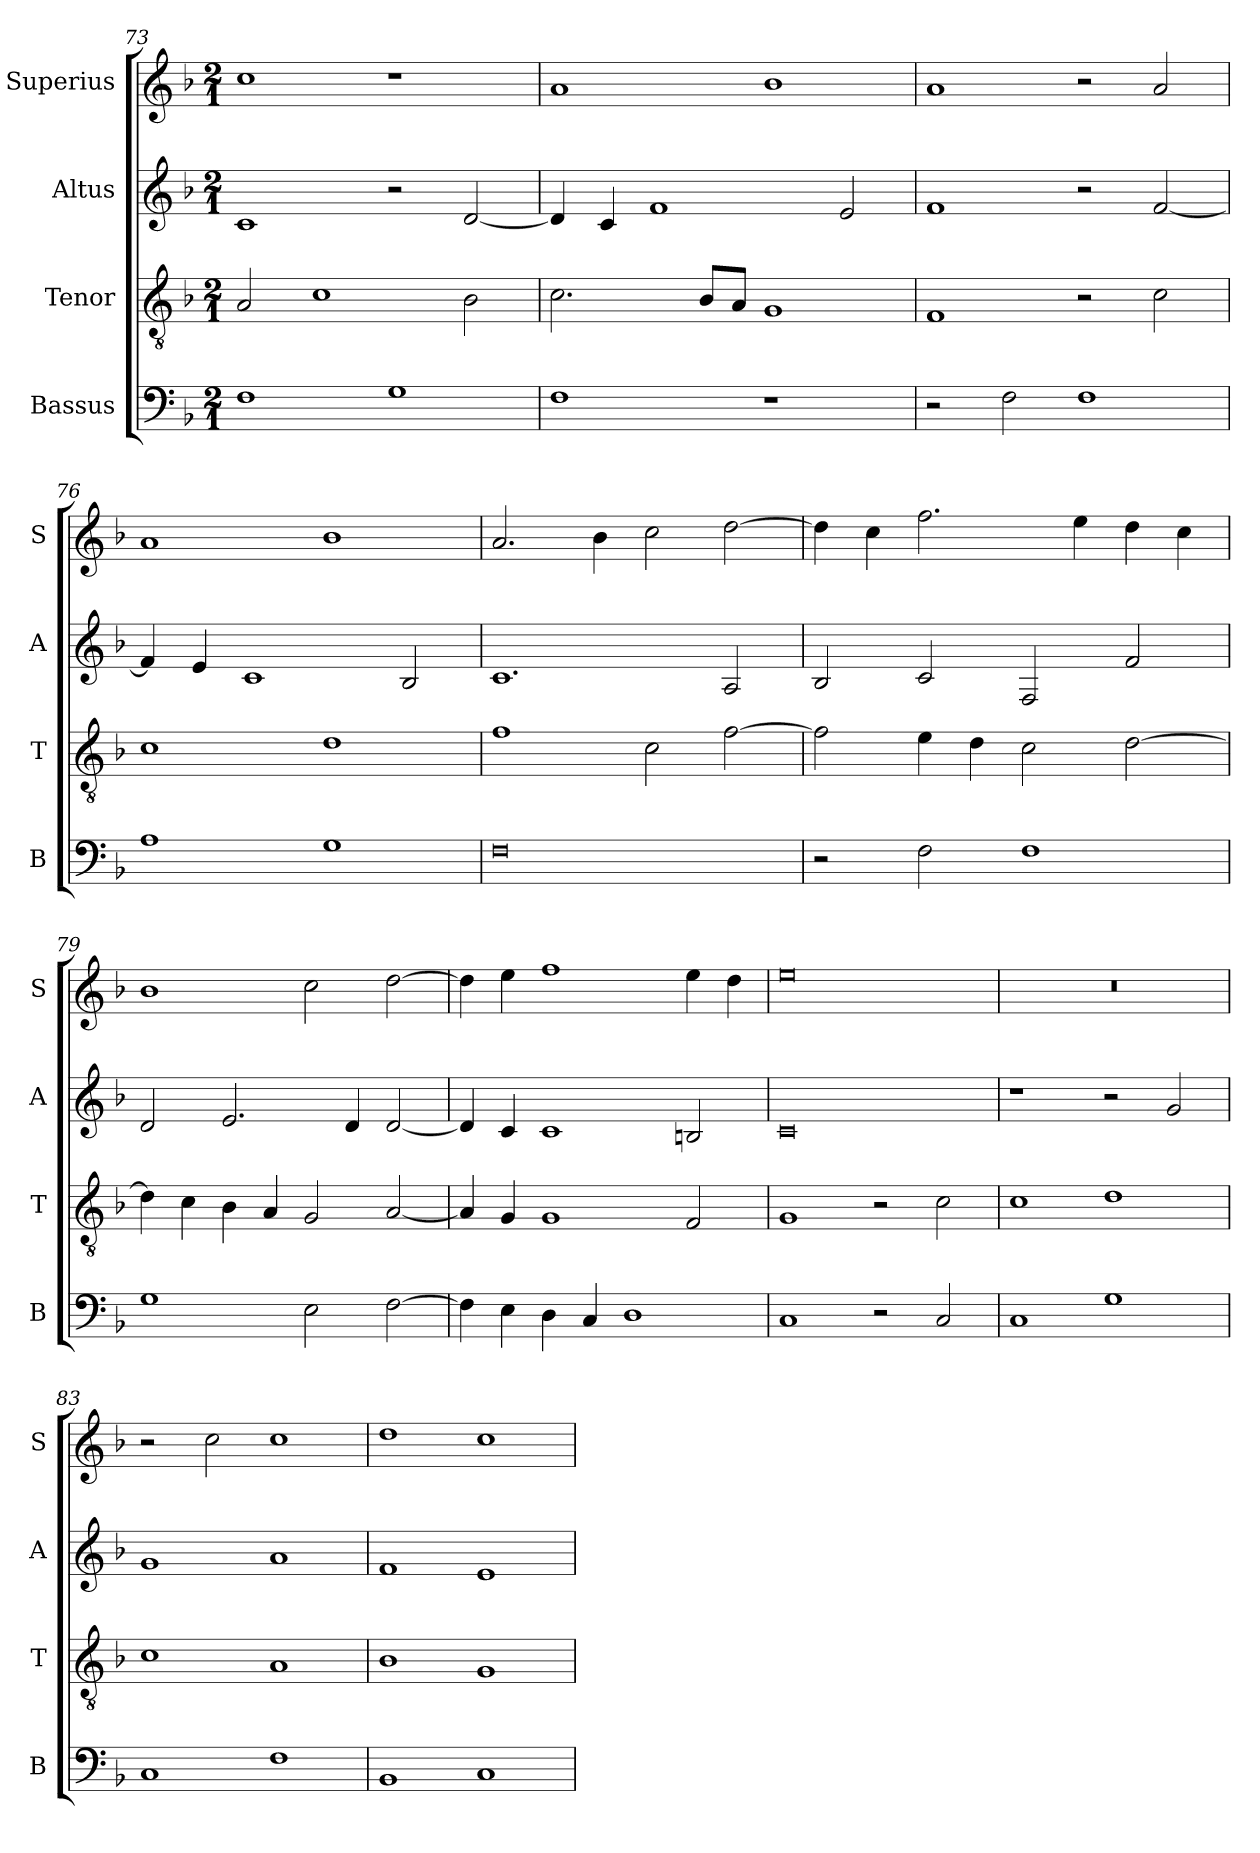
**kern	**kern	**kern	**kern
*part4	*part3	*part2	*part1
*staff4	*staff3	*staff2	*staff1
*I"Bassus	*I"Tenor	*I"Altus	*I"Superius
*I'B	*I'T	*I'A	*I'S
*clefF4	*clefGv2	*clefG2	*clefG2
*k[b-]	*k[b-]	*k[b-]	*k[b-]
*F:	*F:	*F:	*F:
*M2/1	*M2/1	*M2/1	*M2/1
=73	=73	=73	=73
1F	2A	1c	1cc
.	1c	.	.
1G	.	2r	1r
.	2B-	[2d	.
=74	=74	=74	=74
1F	2.c	4d]	1a
.	.	4c	.
.	.	1f	.
.	8B-L	.	.
.	8AJ	.	.
1r	1G	.	1b-
.	.	2e	.
=75	=75	=75	=75
2r	1F	1f	1a
2F	.	.	.
1F	2r	2r	2r
.	2c	[2f	2a
=76	=76	=76	=76
1A	1c	4f]	1a
.	.	4e	.
.	.	1c	.
1G	1d	.	1b-
.	.	2B-	.
=77	=77	=77	=77
0F	1f	1.c	2.a
.	.	.	4b-
.	2c	.	2cc
.	[2f	2A	[2dd
=78	=78	=78	=78
2r	2f]	2B-	4dd]
.	.	.	4cc
2F	4e	2c	2.ff
.	4d	.	.
1F	2c	2F	.
.	.	.	4ee
.	[2d	2f	4dd
.	.	.	4cc
=79	=79	=79	=79
1G	4d]	2d	1b-
.	4c	.	.
.	4B-	2.e	.
.	4A	.	.
2E	2G	.	2cc
.	.	4d	.
[2F	[2A	[2d	[2dd
=80	=80	=80	=80
4F]	4A]	4d]	4dd]
4E	4G	4c	4ee
4D	1G	1c	1ff
4C	.	.	.
1D	.	.	.
.	2F	2Bn	4ee
.	.	.	4dd
=81	=81	=81	=81
1C	1G	0c	0ee
2r	2r	.	.
2C	2c	.	.
=82	=82	=82	=82
1C	1c	1r	0r
1G	1d	2r	.
.	.	2g	.
=83	=83	=83	=83
1C	1c	1g	2r
.	.	.	2cc
1F	1A	1a	1cc
=84	=84	=84	=84
1BB-	1B-	1f	1dd
1C	1G	1e	1cc
=	=	=	=
*-	*-	*-	*-
